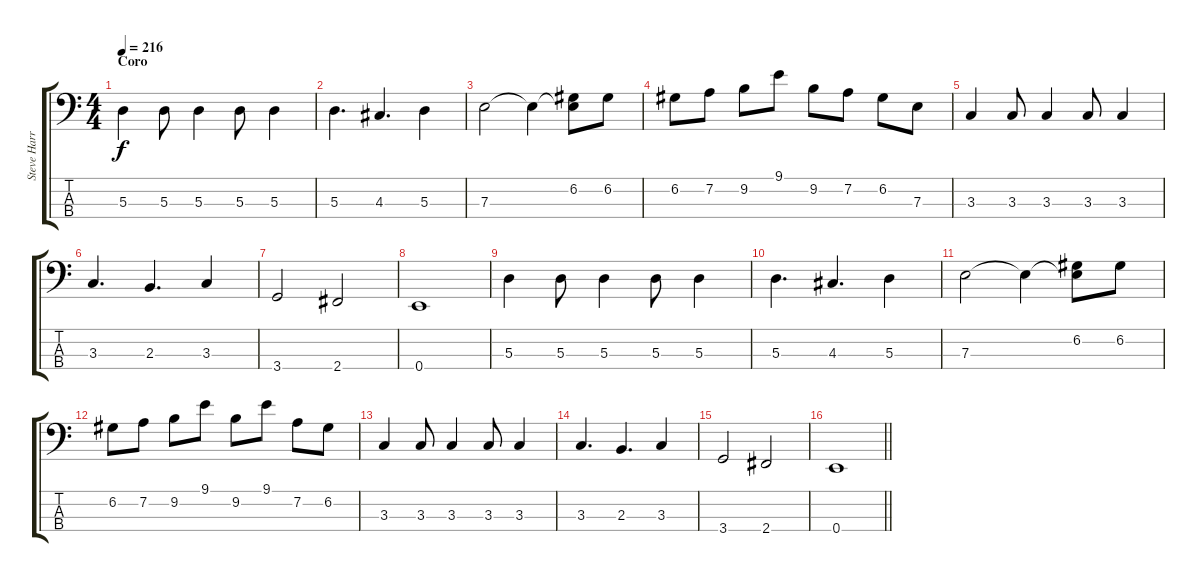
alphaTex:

\track ("Steve Harris" "Steve Harr") {instrument electricbassfinger}
\staff {score tabs}
\tuning (G2 D2 A1 E1) {hide}
\ts (4 4)
\section ("" "Coro")
\tempo 216
\clef f4
\ks c
5.3.4{dy f} 5.3.8 5.3.4 5.3.8 5.3.4 |
5.3.4{d} 4.3.4{d} 5.3.4 |
7.3.2 7.3{t}.4 (6.2 7.3{t}).8 6.2.8 |
6.2.8 7.2.8 9.2.8 9.1.8 9.2.8 7.2.8 6.2.8 7.3.8 |
3.3.4 3.3.8 3.3.4 3.3.8 3.3.4 |
3.3.4{d} 2.3.4{d} 3.3.4 |
3.4.2 2.4.2 |
0.4.1 |
5.3.4 5.3.8 5.3.4 5.3.8 5.3.4 |
5.3.4{d} 4.3.4{d} 5.3.4 |
7.3.2 7.3{t}.4 (6.2 7.3{t}).8 6.2.8 |
6.2.8 7.2.8 9.2.8 9.1.8 9.2.8 9.1.8 7.2.8 6.2.8 |
3.3.4 3.3.8 3.3.4 3.3.8 3.3.4 |
3.3.4{d} 2.3.4{d} 3.3.4 |
3.4.2 2.4.2 |
\barLineRight lightlight
0.4.1
